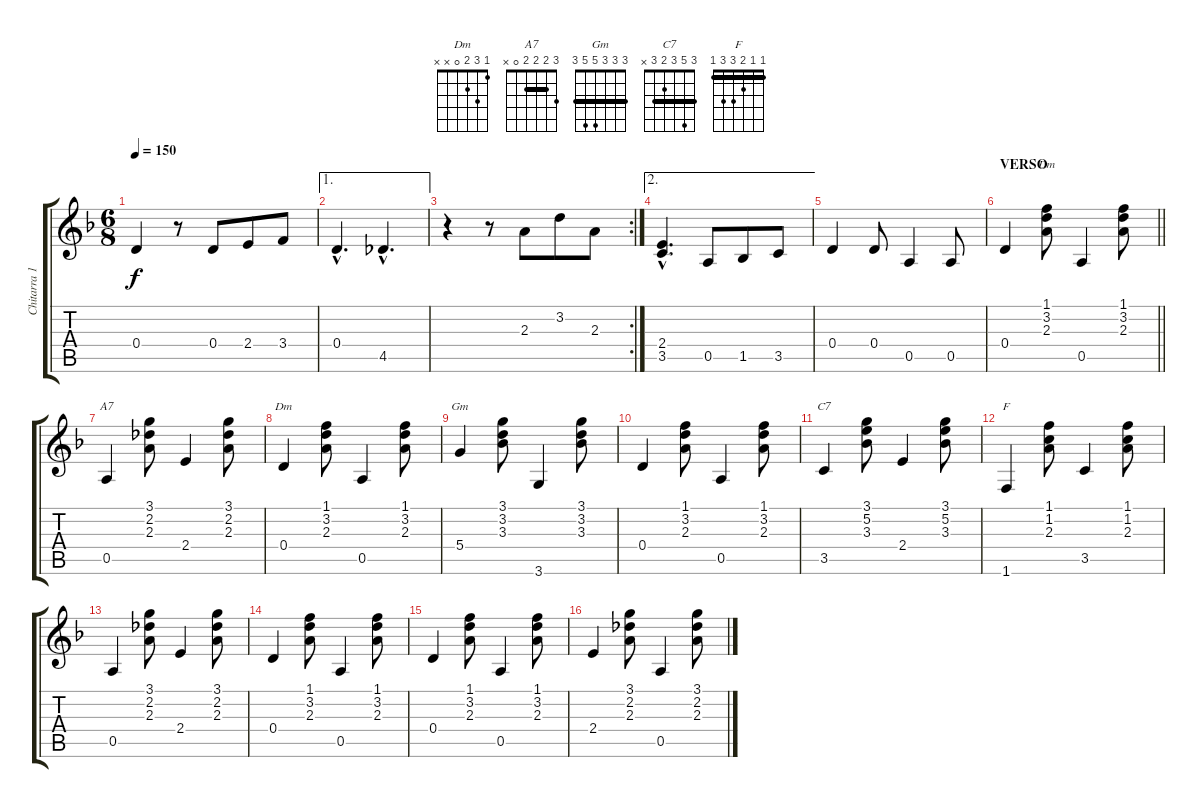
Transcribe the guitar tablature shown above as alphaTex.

\track ("Chitarra 12 corde" "Chitarra 1") {instrument acousticguitarnylon}
\staff {score tabs}
\tuning (E4 B3 G3 D3 A2 E2) {hide}
\chord ("Dm" 1 3 2 x x x)
\chord ("A7" 3 2 2 2 0 x) {barre 2}
\chord ("Dm" 1 3 2 0 x x)
\chord ("Gm" 3 3 3 5 5 3) {barre 3}
\chord ("C7" 3 5 3 2 3 x) {barre 3}
\chord ("F" 1 1 2 3 3 1) {barre 1}
\ts (6 8)
\tempo 150
\clef g2
\ks f
0.4.4{dy f} r.8 0.4.8 2.4.8 3.4.8 |
\ae 1
0.4{hac}.4{d} 4.5{hac}.4{d} |
\rc 2
r.4 r.8 2.3.8 3.2.8 2.3.8 |
\ae 2
(2.4{hac} 3.5{hac}).4{d} 0.5.8 1.5.8 3.5.8 |
0.4.4 0.4.8 0.5.4 0.5.8 |
\section ("" "VERSO")
\barLineRight lightlight
0.4.4{volume 10} (1.1 3.2 2.3).8{ch "Dm"} 0.5.4 (1.1 3.2 2.3).8 |
0.5.4{ch "A7"} (3.1 2.2 2.3).8 2.4.4 (3.1 2.2 2.3).8 |
0.4.4{ch "Dm"} (1.1 3.2 2.3).8 0.5.4 (1.1 3.2 2.3).8 |
5.4.4{ch "Gm"} (3.1 3.2 3.3).8 3.6.4 (3.1 3.2 3.3).8 |
0.4.4 (1.1 3.2 2.3).8 0.5.4 (1.1 3.2 2.3).8 |
3.5.4{ch "C7"} (3.1 5.2 3.3).8 2.4.4 (3.1 5.2 3.3).8 |
1.6.4{ch "F"} (1.1 1.2 2.3).8 3.5.4 (1.1 1.2 2.3).8 |
0.5.4 (3.1 2.2 2.3).8 2.4.4 (3.1 2.2 2.3).8 |
0.4.4 (1.1 3.2 2.3).8 0.5.4 (1.1 3.2 2.3).8 |
0.4.4 (1.1 3.2 2.3).8 0.5.4 (1.1 3.2 2.3).8 |
2.4.4 (3.1 2.2 2.3).8 0.5.4 (3.1 2.2 2.3).8
